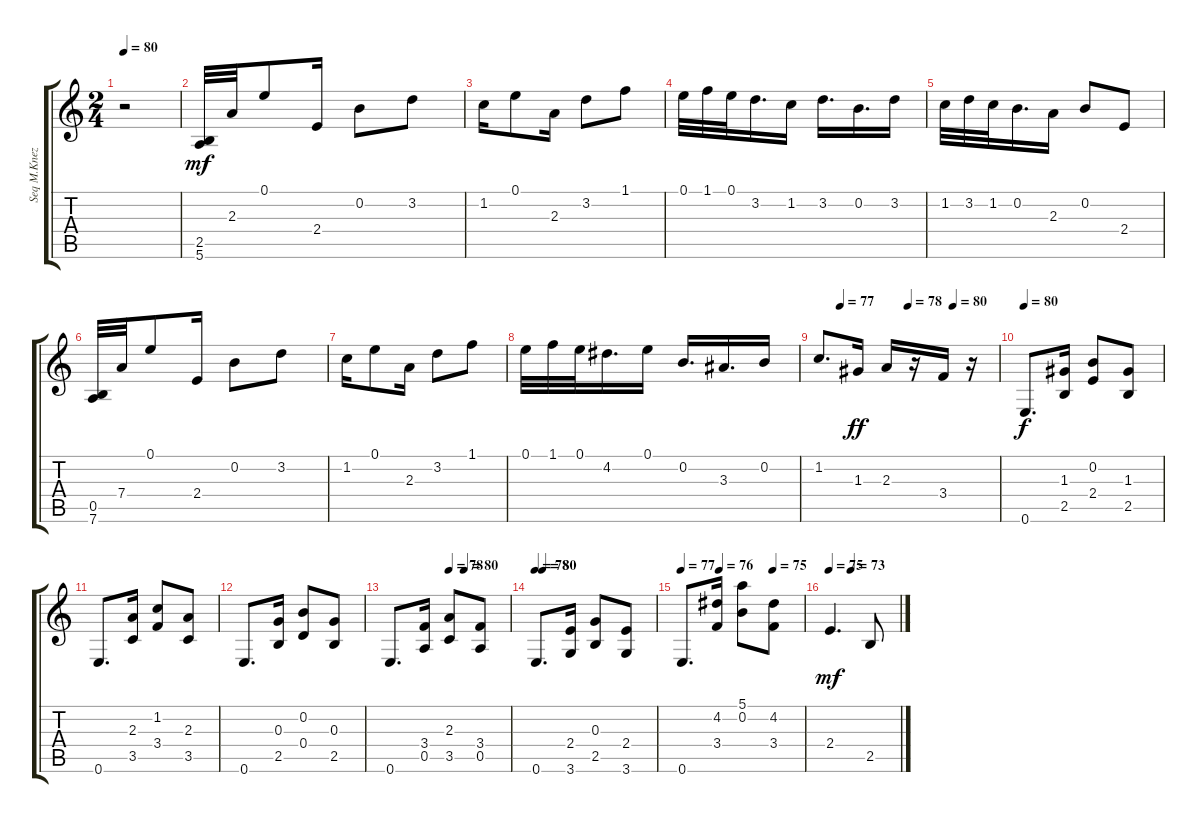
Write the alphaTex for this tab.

\track ("Seq M.Knezevic" "Seq M.Knez") {instrument acousticguitarnylon}
\staff {score tabs}
\tuning (E4 B3 G3 D3 A2 E2) {hide}
\ts (2 4)
\tempo 80
\clef g2
\ks c
r.2{dy mf instrument acousticguitarnylon} |
(2.5 5.6).32 2.3.32 0.1.8 2.4.16 0.2.8 3.2.8 |
1.2.16 0.1.8 2.3.16 3.2.8 1.1.8 |
0.1.32 1.1.32 0.1.32 3.2.16{d} 1.2.16 3.2.16{d} 0.2.16{d} 3.2.16 |
1.2.32 3.2.32 1.2.32 0.2.16{d} 2.3.16 0.2.8 2.4.8 |
(0.5 7.6).32 7.4.32 0.1.8 2.4.16 0.2.8 3.2.8 |
1.2.16 0.1.8 2.3.16 3.2.8 1.1.8 |
0.1.32 1.1.32 0.1.32 4.2.16{d} 0.1.16 0.2.16{d} 3.3.16{d} 0.2.16 |
\tempo (77 0.125)
\tempo (78 0.5)
\tempo (80 0.75)
1.2.8{d} 1.3.16{dy ff} 2.3.16 r.16 3.4.16 r.16 |
\tempo 80
0.6.8{d dy f} (1.3 2.5).16 (0.2 2.4).8 (1.3 2.5).8 |
0.6.8{d} (2.3 3.5).16 (1.2 3.4).8 (2.3 3.5).8 |
0.6.8{d} (0.3 2.5).16 (0.2 0.4).8 (0.3 2.5).8 |
\tempo (78 0.5)
\tempo (80 0.625)
0.6.8{d} (3.4 0.5).16 (2.3 3.5).8 (3.4 0.5).8 |
\tempo 78
\tempo (80 0.0625)
0.6.8{d} (2.4 3.6).16 (0.3 2.5).8 (2.4 3.6).8 |
\tempo 77
\tempo (76 0.3125)
\tempo (75 0.75)
0.6.8{d} (4.2 3.4).16 (5.1 0.2).8 (4.2 3.4).8 |
\tempo 75
\tempo (73 0.3125)
2.4.4{d dy mf} 2.5.8
